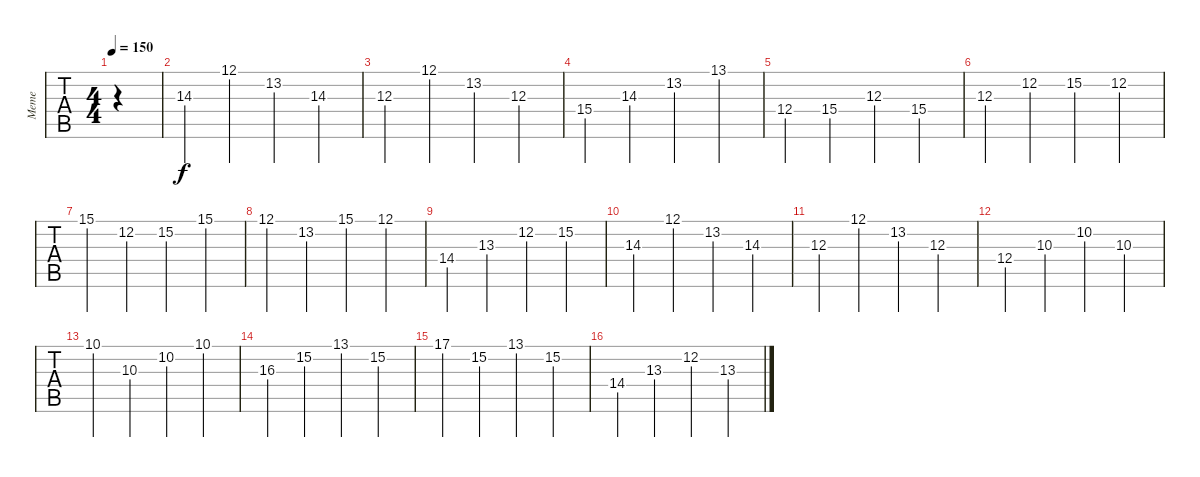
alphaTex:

\track ("Meme" "Meme") {instrument acousticgrandpiano}
\staff {tabs}
\tuning (E4 B3 G3 D3 A2 E2) {hide}
\ts (4 4)
\tempo 150
\clef g2
\ks c
|
14.3.4 12.1.4 13.2.4 14.3.4 |
12.3.4 12.1.4 13.2.4 12.3.4 |
15.4.4 14.3.4 13.2.4 13.1.4 |
12.4.4 15.4.4 12.3.4 15.4.4 |
12.3.4 12.2.4 15.2.4 12.2.4 |
15.1.4 12.2.4 15.2.4 15.1.4 |
12.1.4 13.2.4 15.1.4 12.1.4 |
14.4.4 13.3.4 12.2.4 15.2.4 |
14.3.4 12.1.4 13.2.4 14.3.4 |
12.3.4 12.1.4 13.2.4 12.3.4 |
12.4.4 10.3.4 10.2.4 10.3.4 |
10.1.4 10.3.4 10.2.4 10.1.4 |
16.3.4 15.2.4 13.1.4 15.2.4 |
17.1.4 15.2.4 13.1.4 15.2.4 |
14.4.4 13.3.4 12.2.4 13.3.4
